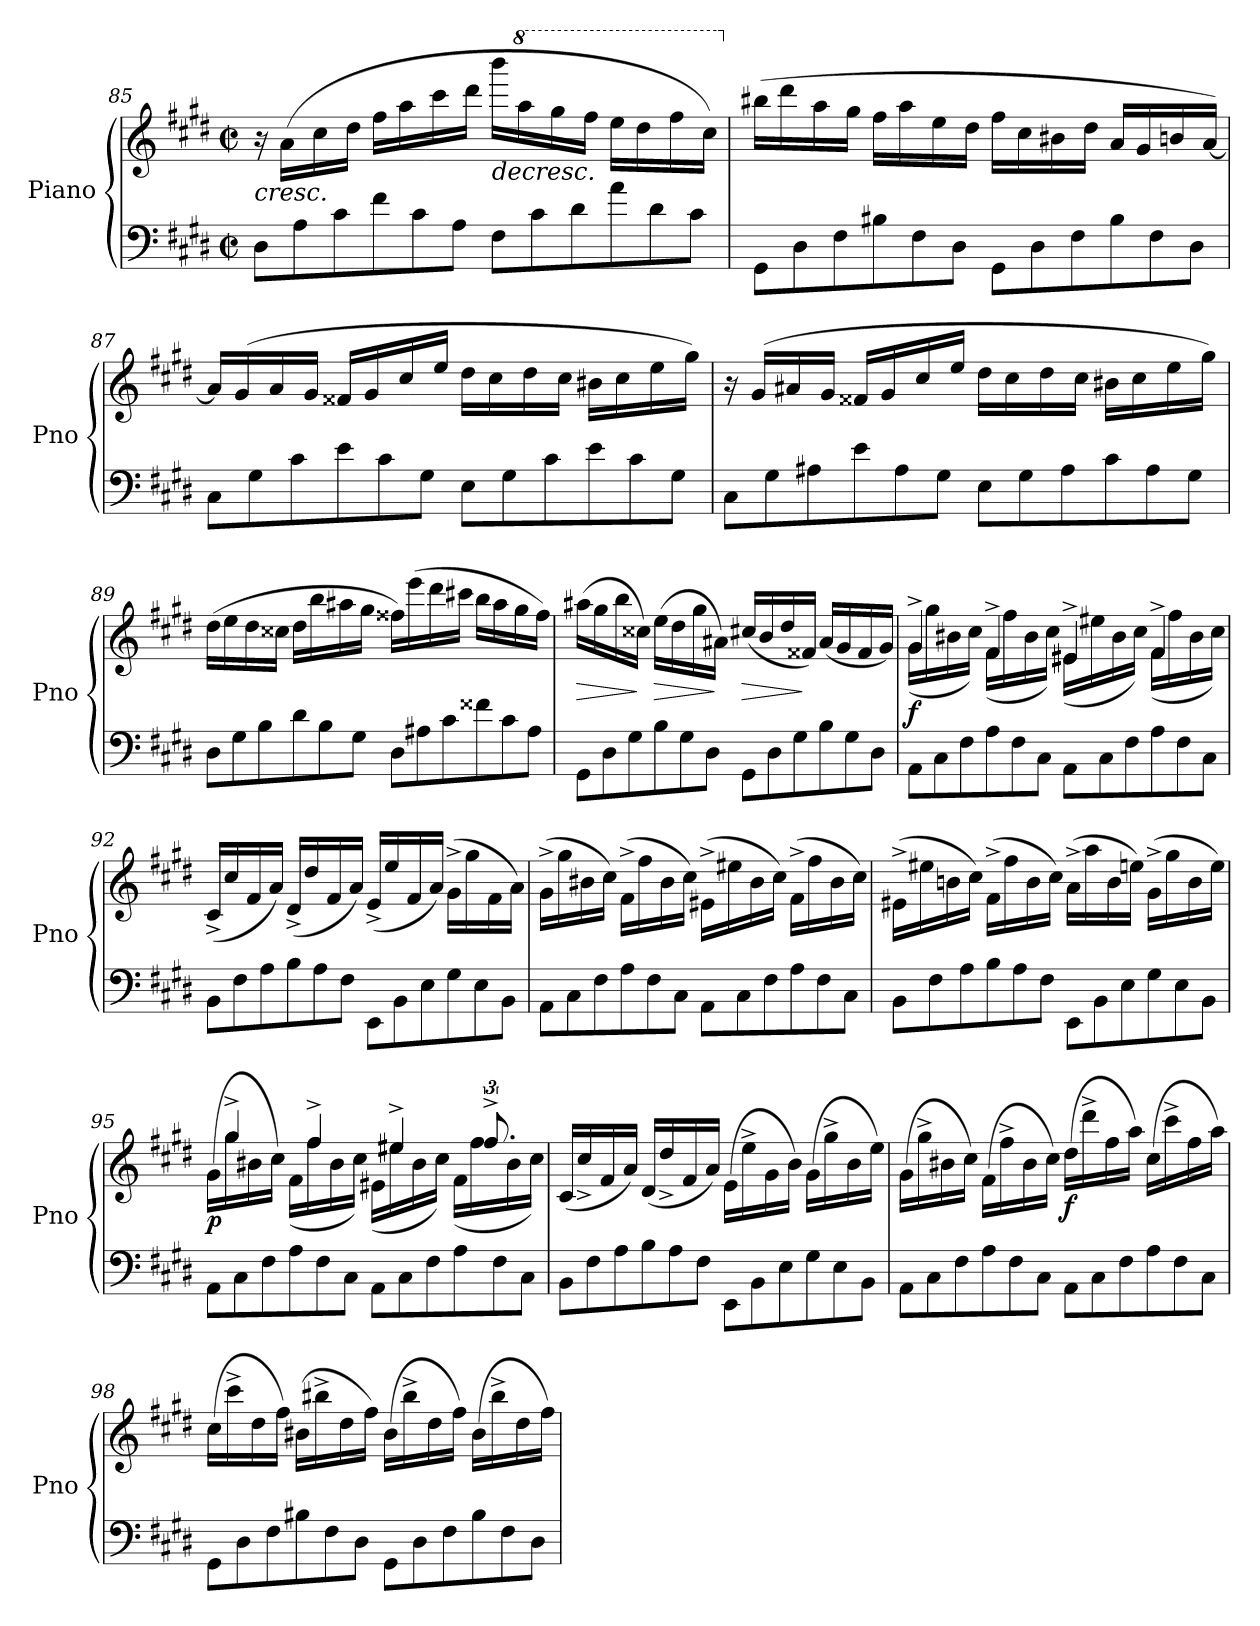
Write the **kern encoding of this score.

**kern	**kern	**dynam
*part1	*part1	*part1
*staff2	*staff1	*staff1/2
*I"Piano	*	*
*I'Pno	*	*
!!LO:LB:g=z
*clefF4	*clefG2	*
*k[f#c#g#d#]	*k[f#c#g#d#]	*
*M4/4	*M4/4	*
*met(c|)	*met(c|)	*
*Xtuplet	*	*
=85	=85	=85
!	!	!LO:HP:b
12D#\L	16r	<
.	(>16a\LL	.
12A\	.	.
.	16cc#\	.
12c#\	.	.
.	16dd#\JJ	.
12f#\	16ff#\LL	.
.	16aa\	.
12c#\	.	.
.	16ccc#\	.
12A\J	.	.
.	16ddd#\JJ	.
!	!	!LO:HP:b
12F#\L	16bbb\LL	>
*	*8va	*
.	16aaa\	.
12c#\	.	.
.	16ggg#\	.
12d#\	.	.
.	16fff#\JJ	.
12a\	16eee\LL	.
.	16ddd#\	.
12d#\	.	.
.	16fff#\	.
12c#\J	.	.
.	16ccc#\JJ)	[
=86	=86	=86
*	*X8va	*
12GG#\L	(>16bb#X\LL	.
.	16ddd#\	.
12D#\	.	.
.	16aa\	.
12F#\	.	.
.	16gg#\JJ	.
12B#X\	16ff#\LL	.
.	16aa\	.
12F#\	.	.
.	16ee\	.
12D#\J	.	.
.	16dd#\JJ	.
12GG#\L	16ff#\LL	.
.	16cc#\	.
12D#\	.	.
.	16b#X\	.
12F#\	.	.
.	16dd#\JJ	.
12B#\	16a/LL	.
.	16g#/	.
12F#\	.	.
.	16bn/	.
12D#\J	.	.
.	[16a/JJ)	.
!!LO:LB:g=z
=87	=87	=87
12C#\L	16a/LL]	.
.	(>16g#/	.
12G#\	.	.
.	16a/	.
12c#\	.	.
.	16g#/JJ	.
12e\	16f##X/LL	.
.	16g#/	.
12c#\	.	.
.	16cc#/	.
12G#\J	.	.
.	16ee/JJ	.
12E\L	16dd#\LL	.
.	16cc#\	.
12G#\	.	.
.	16dd#\	.
12c#\	.	.
.	16cc#\JJ	.
12e\	16b#X\LL	.
.	16cc#\	.
12c#\	.	.
.	16ee\	.
12G#\J	.	.
.	16gg#\JJ)	.
!!LO:PB:g=z
=88	=88	=88
12C#\L	16r	.
.	(>16g#/LL	.
12G#\	.	.
.	16a#X/	.
12A#X\	.	.
.	16g#/JJ	.
12e\	16f##X/LL	.
.	16g#/	.
12A#\	.	.
.	16cc#/	.
12G#\J	.	.
.	16ee/JJ	.
12E\L	16dd#\LL	.
.	16cc#\	.
12G#\	.	.
.	16dd#\	.
12A#\	.	.
.	16cc#\JJ	.
12c#\	16b#X\LL	.
.	16cc#\	.
12A#\	.	.
.	16ee\	.
12G#\J	.	.
.	16gg#\JJ)	.
=89	=89	=89
12D#\L	(>16dd#\LL	.
.	16ee\	.
12G#\	.	.
.	16dd#\	.
12B\	.	.
.	16cc##X\JJ	.
12d#\	16dd#\LL	.
.	16bb\	.
12B\	.	.
.	16aa#X\	.
12G#\J	.	.
.	16gg#\JJ	.
12D#\L	16ff##X\LL)	.
.	(>16eee\	.
12A#X\	.	.
.	16ddd#\	.
12c#\	.	.
.	16ccc#X\JJ	.
12f##X\	16bb\LL	.
.	16aa#\	.
12c#\	.	.
.	16gg#\	.
12A#\J	.	.
.	16ff##\JJ)	.
!!LO:LB:g=z
=90	=90	=90
!	!	!LO:HP:b
12GG#\L	(>16aa#X\LL	>
.	16gg#\	.
12D#\	.	.
.	16bb\	.
12G#\	.	.
.	16cc##X\JJ)	]
!	!	!LO:HP:b
12B\	(>16ee\LL	>
.	16dd#\	.
12G#\	.	.
.	16gg#\	.
12D#\J	.	.
.	16a#X\JJ)	]
!	!	!LO:HP:b
12GG#\L	(<16cc#X/LL	>
.	16b/	.
12D#\	.	.
.	16dd#/	.
12G#\	.	.
.	16f##X/JJ)	]
12B\	(<16a#/LL	.
.	16g#/	.
12G#\	.	.
.	16f##/	.
12D#\J	.	.
.	16g#/JJ)	]
=91	=91	=91
*	*^	*
!	!	!	!LO:DY:b
12AA\L	4g#^/	(>16g#\LL	f
.	.	16gg#\	.
12C#\	.	.	.
.	.	16b#X\	.
12F#\	.	.	.
.	.	16cc#\JJ)	.
12A\	4f#^/	(>16f#\LL	.
.	.	16ff#\	.
12F#\	.	.	.
.	.	16b#\	.
12C#\J	.	.	.
.	.	16cc#\JJ)	.
12AA\L	4e#X^/	(>16e#X\LL	.
.	.	16ee#X\	.
12C#\	.	.	.
.	.	16b#\	.
12F#\	.	.	.
.	.	16cc#\JJ)	.
12A\	4f#^/	(>16f#\LL	.
.	.	16ff#\	.
12F#\	.	.	.
.	.	16b#\	.
12C#\J	.	.	.
.	.	16cc#\JJ)	.
*	*v	*v	*
!!LO:LB:g=z
=92	=92	=92
12BB\L	(<16c#^/LL	.
.	16cc#/	.
12F#\	.	.
.	16f#/	.
12A\	.	.
.	16a/JJ)	.
12B\	(<16d#^/LL	.
.	16dd#/	.
12A\	.	.
.	16f#/	.
12F#\J	.	.
.	16a/JJ)	.
12EE\L	(<16e^/LL	.
.	16ee/	.
12BB\	.	.
.	16f#/	.
12E\	.	.
.	16a/JJ)	.
12G#\	(>16g#^\LL	.
.	16gg#\	.
12E\	.	.
.	16f#\	.
12BB\J	.	.
.	16a\JJ)	.
=93	=93	=93
12AA\L	(>16g#^\LL	.
.	16gg#\	.
12C#\	.	.
.	16b#X\	.
12F#\	.	.
.	16cc#\JJ)	.
12A\	(>16f#^\LL	.
.	16ff#\	.
12F#\	.	.
.	16b#\	.
12C#\J	.	.
.	16cc#\JJ)	.
12AA\L	(>16e#X^\LL	.
.	16ee#X\	.
12C#\	.	.
.	16b#\	.
12F#\	.	.
.	16cc#\JJ)	.
12A\	(>16f#^\LL	.
.	16ff#\	.
12F#\	.	.
.	16b#\	.
12C#\J	.	.
.	16cc#\JJ)	.
!!LO:LB:g=z
=94	=94	=94
12BB\L	(>16e#X^\LL	.
.	16ee#X\	.
12F#\	.	.
.	16bn\	.
12A\	.	.
.	16cc#\JJ)	.
12B\	(>16f#^\LL	.
.	16ff#\	.
12A\	.	.
.	16b\	.
12F#\J	.	.
.	16cc#\JJ)	.
12EE\L	(>16a^\LL	.
.	16aa\	.
12BB\	.	.
.	16b\	.
12E\	.	.
.	16een\JJ)	.
12G#\	(>16g#^\LL	.
.	16gg#\	.
12E\	.	.
.	16b\	.
12BB\J	.	.
.	16ee\JJ)	.
!!LO:LB:g=z
=95	=95	=95
*	*^	*
!	!	!	!LO:DY:b
12AA\L	16ryy	(<16g#\LL	p
.	4gg#^/	16gg#\	.
12C#\	.	.	.
.	.	16b#X\	.
12F#\	.	.	.
.	.	16cc#\JJ)	.
12A\	.	(<16f#\LL	.
.	4ff#^/	16ff#\	.
12F#\	.	.	.
.	.	16b#\	.
12C#\J	.	.	.
.	.	16cc#\JJ)	.
12AA\L	.	(<16e#X\LL	.
.	4ee#X^/	16ee#\	.
12C#\	.	.	.
.	.	16b#\	.
12F#\	.	.	.
.	.	16cc#\JJ)	.
12A\	.	(<16f#\LL	.
.	12.ff#^/	16ff#\	.
12F#\	.	.	.
.	.	16b#\	.
12C#\J	.	.	.
.	16ryy	16cc#\JJ)	.
*	*v	*v	*
=96	=96	=96
12BB\L	(<16c#/LL	.
.	16cc#^/	.
12F#\	.	.
.	16f#/	.
12A\	.	.
.	16a/JJ)	.
12B\	(<16d#/LL	.
.	16dd#^/	.
12A\	.	.
.	16f#/	.
12F#\J	.	.
.	16a/JJ)	.
12EE\L	(>16e\LL	.
.	16ee^\	.
12BB\	.	.
.	16g#\	.
12E\	.	.
.	16b\JJ)	.
12G#\	(>16g#\LL	.
.	16gg#^\	.
12E\	.	.
.	16b\	.
12BB\J	.	.
.	16ee\JJ)	.
!!LO:PB:g=z
=97	=97	=97
12AA\L	(>16g#\LL	.
.	16gg#^\	.
12C#\	.	.
.	16b#X\	.
12F#\	.	.
.	16cc#\JJ)	.
12A\	(>16f#\LL	.
.	16ff#^\	.
12F#\	.	.
.	16b#\	.
12C#\J	.	.
.	16cc#\JJ)	.
!	!	!LO:DY:b
12AA\L	(>16dd#\LL	f
.	16ddd#^\	.
12C#\	.	.
.	16ff#\	.
12F#\	.	.
.	16aa\JJ)	.
12A\	(>16cc#\LL	.
.	16ccc#^\	.
12F#\	.	.
.	16ff#\	.
12C#\J	.	.
.	16aa\JJ)	.
!!LO:LB:g=z
=98	=98	=98
12GG#\L	(>16cc#\LL	.
.	16ccc#^\	.
12D#\	.	.
.	16dd#\	.
12F#\	.	.
.	16ff#\JJ)	.
12B#X\	(>16b#X\LL	.
.	16bb#X^\	.
12F#\	.	.
.	16dd#\	.
12D#\J	.	.
.	16ff#\JJ)	.
12GG#\L	(>16b#\LL	.
.	16bb#^\	.
12D#\	.	.
.	16dd#\	.
12F#\	.	.
.	16ff#\JJ)	.
12B#\	(>16b#\LL	.
.	16bb#^\	.
12F#\	.	.
.	16dd#\	.
12D#\J	.	.
.	16ff#\JJ)	.
=	=	=
*-	*-	*-
